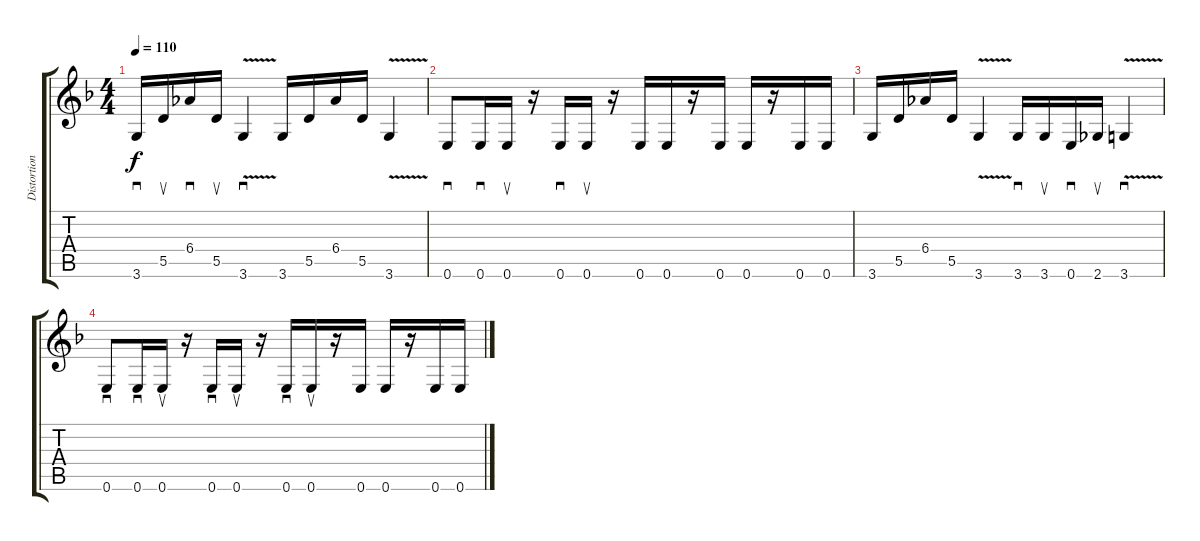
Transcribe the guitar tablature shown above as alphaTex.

\track ("Distortion Guitar" "Distortion") {instrument distortionguitar}
\staff {score tabs}
\tuning (E4 B3 G3 D3 A2 E2) {hide}
\ts (4 4)
\tempo 110
\clef g2
\ks f
3.6.16{sd dy f instrument distortionguitar} 5.5.16{su} 6.4.16{sd} 5.5.16{su} 3.6{v}.4{sd} 3.6.16 5.5.16 6.4.16 5.5.16 3.6{v}.4 |
0.6.8{sd} 0.6.16{sd} 0.6.16{su} r.16 0.6.16{sd} 0.6.16{su} r.16 0.6.16 0.6.16 r.16 0.6.16 0.6.16 r.16 0.6.16 0.6.16 |
3.6.16 5.5.16 6.4.16 5.5.16 3.6{v}.4 3.6.16{sd} 3.6.16{su} 0.6.16{sd} 2.6.16{su} 3.6{v}.4{sd} |
0.6.8{sd} 0.6.16{sd} 0.6.16{su} r.16 0.6.16{sd} 0.6.16{su} r.16 0.6.16{sd} 0.6.16{su} r.16 0.6.16 0.6.16 r.16 0.6.16 0.6.16
